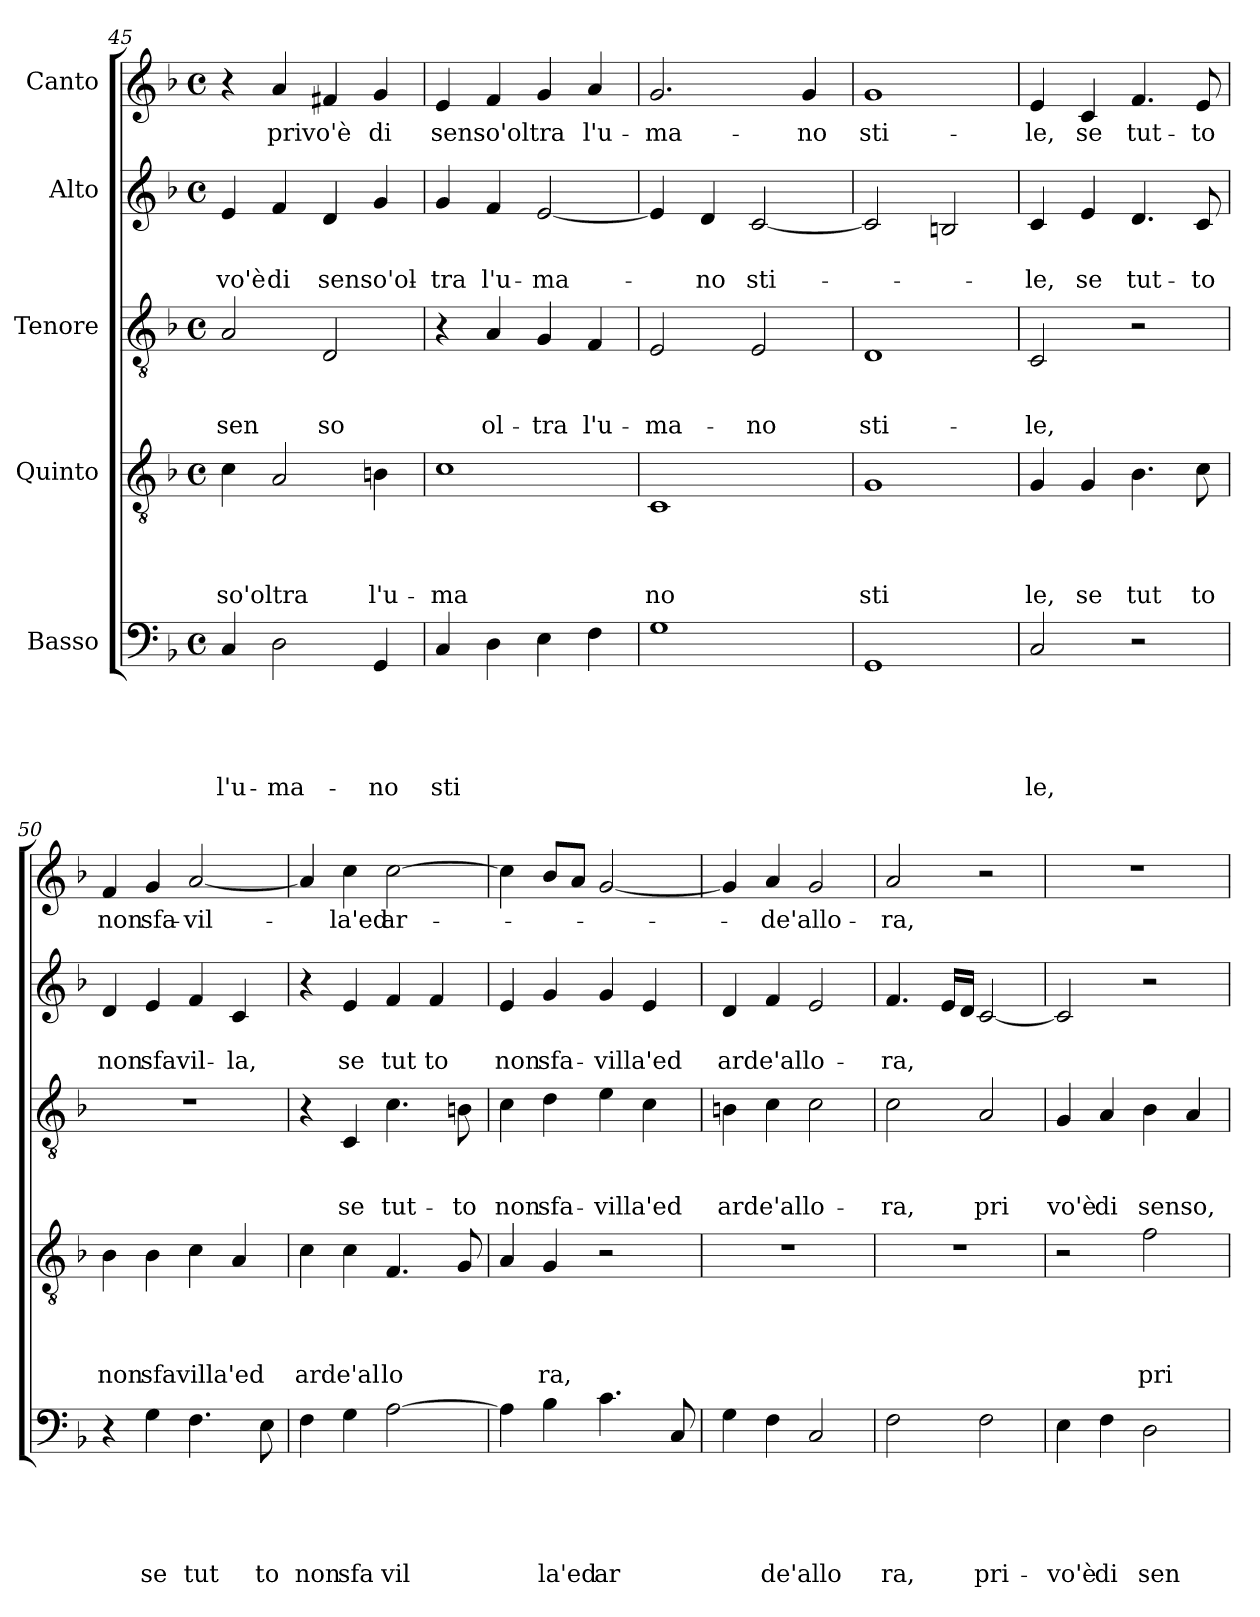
**kern	**text	**text	**text	**text	**text	**kern	**text	**text	**text	**text	**kern	**text	**text	**text	**kern	**text	**text	**kern	**text
*part5	*part5	*part5	*part5	*part5	*part5	*part4	*part4	*part4	*part4	*part4	*part3	*part3	*part3	*part3	*part2	*part2	*part2	*part1	*part1
*staff5	*staff5	*staff5	*staff5	*staff5	*staff5	*staff4	*staff4	*staff4	*staff4	*staff4	*staff3	*staff3	*staff3	*staff3	*staff2	*staff2	*staff2	*staff1	*staff1
*I"Basso	*	*	*	*	*	*I"Quinto	*	*	*	*	*I"Tenore	*	*	*	*I"Alto	*	*	*I"Canto	*
*clefF4	*	*	*	*	*	*clefGv2	*	*	*	*	*clefGv2	*	*	*	*clefG2	*	*	*clefG2	*
*k[b-]	*	*	*	*	*	*k[b-]	*	*	*	*	*k[b-]	*	*	*	*k[b-]	*	*	*k[b-]	*
*F:	*	*	*	*	*	*F:	*	*	*	*	*F:	*	*	*	*F:	*	*	*F:	*
*M4/4	*	*	*	*	*	*M4/4	*	*	*	*	*M4/4	*	*	*	*M4/4	*	*	*M4/4	*
*met(c)	*	*	*	*	*	*met(c)	*	*	*	*	*met(c)	*	*	*	*met(c)	*	*	*met(c)	*
=45	=45	=45	=45	=45	=45	=45	=45	=45	=45	=45	=45	=45	=45	=45	=45	=45	=45	=45	=45
!	!	!	!	!	!LO:LY:b	!	!	!	!	!LO:LY:b	!	!	!	!LO:LY:b	!	!	!LO:LY:b	!	!
4C/	.	.	.	.	l'u-	4c\	.	.	.	-so'oltra	2A/	.	.	sen	4e/	.	-vo'è	4r	.
!	!	!	!	!	!LO:LY:b	!	!	!	!	!	!	!	!	!	!	!	!LO:LY:b	!	!LO:LY:b
2D\	.	.	.	.	-ma-	2A/	.	.	.	.	.	.	.	.	4f/	.	di	4a/	privo'è
!	!	!	!	!	!	!	!	!	!	!	!	!	!	!LO:LY:b	!	!	!LO:LY:b	!	!
.	.	.	.	.	.	.	.	.	.	.	2D/	.	.	so	4d/	.	senso'ol-	4f#X/	.
!	!	!	!	!	!LO:LY:b	!	!	!	!	!LO:LY:b	!	!	!	!	!	!	!	!	!LO:LY:b
4GG/	.	.	.	.	-no	4Bn\	.	.	.	l'u-	.	.	.	.	4g/	.	.	4g/	di
!!LO:PB:g=z
=46	=46	=46	=46	=46	=46	=46	=46	=46	=46	=46	=46	=46	=46	=46	=46	=46	=46	=46	=46
!	!	!	!	!	!LO:LY:b	!	!	!	!	!LO:LY:b	!	!	!	!	!	!	!LO:LY:b	!	!LO:LY:b
4C/	.	.	.	.	sti	1c	.	.	.	-ma	4r	.	.	.	4g/	.	-tra	4e/	senso'oltra
!	!	!	!	!	!	!	!	!	!	!	!	!	!	!LO:LY:b	!	!	!LO:LY:b	!	!
4D\	.	.	.	.	.	.	.	.	.	.	4A/	.	.	ol-	4f/	.	l'u-	4f/	.
!	!	!	!	!	!	!	!	!	!	!	!	!	!	!LO:LY:b	!	!	!LO:LY:b	!	!
4E\	.	.	.	.	.	.	.	.	.	.	4G/	.	.	-tra	[<2e/	.	-ma-	4g/	.
!	!	!	!	!	!	!	!	!	!	!	!	!	!	!LO:LY:b	!	!	!	!	!LO:LY:b
4F\	.	.	.	.	.	.	.	.	.	.	4F/	.	.	l'u-	.	.	.	4a/	l'u-
=47	=47	=47	=47	=47	=47	=47	=47	=47	=47	=47	=47	=47	=47	=47	=47	=47	=47	=47	=47
!	!	!	!	!	!	!	!	!	!	!LO:LY:b	!	!	!	!LO:LY:b	!	!	!	!	!LO:LY:b
1G	.	.	.	.	.	1C	.	.	.	no	2E/	.	.	-ma-	4e/]	.	.	2.g/	-ma-
!	!	!	!	!	!	!	!	!	!	!	!	!	!	!	!	!	!LO:LY:b	!	!
.	.	.	.	.	.	.	.	.	.	.	.	.	.	.	4d/	.	-no	.	.
!	!	!	!	!	!	!	!	!	!	!	!	!	!	!LO:LY:b	!	!	!LO:LY:b	!	!
.	.	.	.	.	.	.	.	.	.	.	2E/	.	.	-no	[<2c/	.	sti-	.	.
!	!	!	!	!	!	!	!	!	!	!	!	!	!	!	!	!	!	!	!LO:LY:b
.	.	.	.	.	.	.	.	.	.	.	.	.	.	.	.	.	.	4g/	-no
=48	=48	=48	=48	=48	=48	=48	=48	=48	=48	=48	=48	=48	=48	=48	=48	=48	=48	=48	=48
!	!	!	!	!	!	!	!	!	!	!LO:LY:b	!	!	!	!LO:LY:b	!	!	!	!	!LO:LY:b
1GG	.	.	.	.	.	1G	.	.	.	sti	1D	.	.	sti-	2c/]	.	.	1g	sti-
.	.	.	.	.	.	.	.	.	.	.	.	.	.	.	2Bn/	.	.	.	.
=49	=49	=49	=49	=49	=49	=49	=49	=49	=49	=49	=49	=49	=49	=49	=49	=49	=49	=49	=49
!	!	!	!	!	!LO:LY:b	!	!	!	!	!LO:LY:b	!	!	!	!LO:LY:b	!	!	!LO:LY:b	!	!LO:LY:b
2C/	.	.	.	.	le,	4G/	.	.	.	le,	2C/	.	.	-le,	4c/	.	-le,	4e/	-le,
!	!	!	!	!	!	!	!	!	!	!LO:LY:b	!	!	!	!	!	!	!LO:LY:b	!	!LO:LY:b
.	.	.	.	.	.	4G/	.	.	.	se	.	.	.	.	4e/	.	se	4c/	se
!	!	!	!	!	!	!	!	!	!	!LO:LY:b	!	!	!	!	!	!	!LO:LY:b	!	!LO:LY:b
2r	.	.	.	.	.	4.B-\	.	.	.	tut	2r	.	.	.	4.d/	.	tut-	4.f/	tut-
!	!	!	!	!	!	!	!	!	!	!LO:LY:b	!	!	!	!	!	!	!LO:LY:b	!	!LO:LY:b
.	.	.	.	.	.	8c\	.	.	.	to	.	.	.	.	8c/	.	-to	8e/	-to
=50	=50	=50	=50	=50	=50	=50	=50	=50	=50	=50	=50	=50	=50	=50	=50	=50	=50	=50	=50
!	!	!	!	!	!	!	!	!	!	!LO:LY:b	!	!	!	!	!	!	!LO:LY:b	!	!LO:LY:b
4r	.	.	.	.	.	4B-\	.	.	.	non	1r	.	.	.	4d/	.	non	4f/	non
!	!	!	!	!	!LO:LY:b	!	!	!	!	!LO:LY:b	!	!	!	!	!	!	!LO:LY:b	!	!LO:LY:b
4G\	.	.	.	.	se	4B-\	.	.	.	sfavilla'ed	.	.	.	.	4e/	.	sfavil-	4g/	sfa-
!	!	!	!	!	!LO:LY:b	!	!	!	!	!	!	!	!	!	!	!	!	!	!LO:LY:b
4.F\	.	.	.	.	tut	4c\	.	.	.	.	.	.	.	.	4f/	.	.	[<2a/	-vil-
!	!	!	!	!	!	!	!	!	!	!	!	!	!	!	!	!	!LO:LY:b	!	!
.	.	.	.	.	.	4A/	.	.	.	.	.	.	.	.	4c/	.	-la,	.	.
!	!	!	!	!	!LO:LY:b	!	!	!	!	!	!	!	!	!	!	!	!	!	!
8E\	.	.	.	.	to	.	.	.	.	.	.	.	.	.	.	.	.	.	.
=51	=51	=51	=51	=51	=51	=51	=51	=51	=51	=51	=51	=51	=51	=51	=51	=51	=51	=51	=51
!	!	!	!	!	!LO:LY:b	!	!	!	!	!LO:LY:b	!	!	!	!	!	!	!	!	!
4F\	.	.	.	.	non	4c\	.	.	.	arde'al	4r	.	.	.	4r	.	.	4a/]	.
!	!	!	!	!	!LO:LY:b	!	!	!	!	!	!	!	!	!LO:LY:b	!	!	!LO:LY:b	!	!LO:LY:b
4G\	.	.	.	.	sfa	4c\	.	.	.	.	4C/	.	.	se	4e/	.	se	4cc\	-la'ed
!	!	!	!	!	!LO:LY:b	!	!	!	!	!LO:LY:b	!	!	!	!LO:LY:b	!	!	!LO:LY:b	!	!LO:LY:b
[>2A\	.	.	.	.	vil	4.F/	.	.	.	lo	4.c\	.	.	tut-	4f/	.	tut	[>2cc\	ar-
!	!	!	!	!	!	!	!	!	!	!	!	!	!	!	!	!	!LO:LY:b	!	!
.	.	.	.	.	.	.	.	.	.	.	.	.	.	.	4f/	.	to	.	.
!	!	!	!	!	!	!	!	!	!	!	!	!	!	!LO:LY:b	!	!	!	!	!
.	.	.	.	.	.	8G/	.	.	.	.	8Bn\	.	.	-to	.	.	.	.	.
=52	=52	=52	=52	=52	=52	=52	=52	=52	=52	=52	=52	=52	=52	=52	=52	=52	=52	=52	=52
!	!	!	!	!	!	!	!	!	!	!	!	!	!	!LO:LY:b	!	!	!LO:LY:b	!	!
4A\]	.	.	.	.	.	4A/	.	.	.	.	4c\	.	.	non	4e/	.	non	4cc\]	.
!	!	!	!	!	!LO:LY:b	!	!	!	!	!LO:LY:b	!	!	!	!LO:LY:b	!	!	!LO:LY:b	!	!
4B-\	.	.	.	.	la'ed	4G/	.	.	.	ra,	4d\	.	.	sfa-	4g/	.	sfa-	8b-/L	.
.	.	.	.	.	.	.	.	.	.	.	.	.	.	.	.	.	.	8a/J	.
!	!	!	!	!	!LO:LY:b	!	!	!	!	!	!	!	!	!LO:LY:b	!	!	!LO:LY:b	!	!
4.c\	.	.	.	.	ar	2r	.	.	.	.	4e\	.	.	-villa'ed	4g/	.	-villa'ed	[<2g/	.
.	.	.	.	.	.	.	.	.	.	.	4c\	.	.	.	4e/	.	.	.	.
8C/	.	.	.	.	.	.	.	.	.	.	.	.	.	.	.	.	.	.	.
=53	=53	=53	=53	=53	=53	=53	=53	=53	=53	=53	=53	=53	=53	=53	=53	=53	=53	=53	=53
!	!	!	!	!	!	!	!	!	!	!	!	!	!	!LO:LY:b	!	!	!LO:LY:b	!	!
4G\	.	.	.	.	.	1r	.	.	.	.	4Bn\	.	.	arde'allo-	4d/	.	arde'allo-	4g/]	.
!	!	!	!	!	!LO:LY:b	!	!	!	!	!	!	!	!	!	!	!	!	!	!LO:LY:b
4F\	.	.	.	.	de'allo	.	.	.	.	.	4c\	.	.	.	4f/	.	.	4a/	-de'allo-
2C/	.	.	.	.	.	.	.	.	.	.	2c\	.	.	.	2e/	.	.	2g/	.
!!LO:LB:g=z
=54	=54	=54	=54	=54	=54	=54	=54	=54	=54	=54	=54	=54	=54	=54	=54	=54	=54	=54	=54
!	!	!	!	!	!LO:LY:b	!	!	!	!	!	!	!	!	!LO:LY:b	!	!	!LO:LY:b	!	!LO:LY:b
2F\	.	.	.	.	ra,	1r	.	.	.	.	2c\	.	.	-ra,	4.f/	.	-ra,	2a/	-ra,
.	.	.	.	.	.	.	.	.	.	.	.	.	.	.	16e/LL	.	.	.	.
.	.	.	.	.	.	.	.	.	.	.	.	.	.	.	16d/JJ	.	.	.	.
!	!	!	!	!	!LO:LY:b	!	!	!	!	!	!	!	!	!LO:LY:b	!	!	!	!	!
2F\	.	.	.	.	pri-	.	.	.	.	.	2A/	.	.	pri	[<2c/	.	.	2r	.
=55	=55	=55	=55	=55	=55	=55	=55	=55	=55	=55	=55	=55	=55	=55	=55	=55	=55	=55	=55
!	!	!	!	!	!LO:LY:b	!	!	!	!	!	!	!	!	!LO:LY:b	!	!	!	!	!
4E\	.	.	.	.	-vo'è	2r	.	.	.	.	4G/	.	.	vo'è	2c/]	.	.	1r	.
!	!	!	!	!	!LO:LY:b	!	!	!	!	!	!	!	!	!LO:LY:b	!	!	!	!	!
4F\	.	.	.	.	di	.	.	.	.	.	4A/	.	.	di	.	.	.	.	.
!	!	!	!	!	!LO:LY:b	!	!	!	!	!LO:LY:b	!	!	!	!LO:LY:b	!	!	!	!	!
2D\	.	.	.	.	sen-	2f\	.	.	.	pri	4B-\	.	.	senso,	2r	.	.	.	.
.	.	.	.	.	.	.	.	.	.	.	4A/	.	.	.	.	.	.	.	.
=	=	=	=	=	=	=	=	=	=	=	=	=	=	=	=	=	=	=	=
*-	*-	*-	*-	*-	*-	*-	*-	*-	*-	*-	*-	*-	*-	*-	*-	*-	*-	*-	*-
